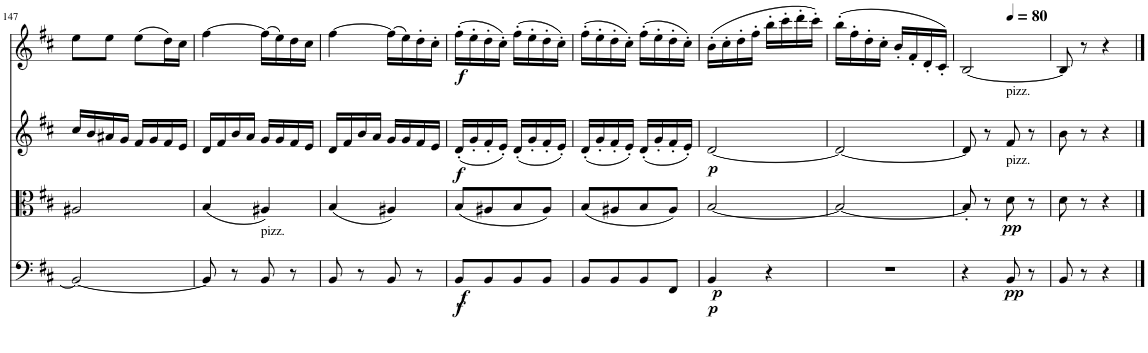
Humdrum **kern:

**kern	**dynam	**kern	**dynam	**kern	**dynam	**kern	**dynam
*part4	*part4	*part3	*part3	*part2	*part2	*part1	*part1
*staff4	*staff4	*staff3	*staff3	*staff2	*staff2	*staff1	*staff1
*I"Piano	*	*I"Piano	*	*I"Piano	*	*I"Piano	*
*I'Pno	*	*I'Pno	*	*I'Pno	*	*I'Pno	*
!!LO:PB:g=z
*clefF4	*	*clefC3	*	*clefG2	*	*clefG2	*
*k[f#c#]	*	*k[f#c#]	*	*k[f#c#]	*	*k[f#c#]	*
*M2/4	*	*M2/4	*	*M2/4	*	*M2/4	*
=147	=147	=147	=147	=147	=147	=147	=147
2BB/_	.	2A#X/	.	16cc#/LL	.	8ee\L	.
.	.	.	.	16b/	.	.	.
.	.	.	.	16a#X/	.	8ee\J	.
.	.	.	.	16g/JJ	.	.	.
.	.	.	.	16f#/LL	.	(8ee\L	.
.	.	.	.	16g/	.	.	.
.	.	.	.	16f#/	.	16dd\L)	.
.	.	.	.	16e/JJ	.	16cc#\JJ	.
=148	=148	=148	=148	=148	=148	=148	=148
8BB/]	.	(4B/	.	16d/LL	.	[4ff#\	.
.	.	.	.	16f#/	.	.	.
8r	.	.	.	16b/	.	.	.
.	.	.	.	16a/JJ	.	.	.
!LO:TX:a:t=pizz.	!	!	!	!	!	!	!
8BB/	.	4A#X/)	.	16g/LL	.	(16ff#\LL]	.
.	.	.	.	16g/	.	16ee\)	.
8r	.	.	.	16f#/	.	16dd\	.
.	.	.	.	16e/JJ	.	16cc#\JJ	.
=149	=149	=149	=149	=149	=149	=149	=149
8BB/	.	(4B/	.	16d/LL	.	[4ff#\	.
.	.	.	.	16f#/	.	.	.
8r	.	.	.	16b/	.	.	.
.	.	.	.	16a/JJ	.	.	.
8BB/	.	4A#X/)	.	16g/LL	.	(16ff#\LL]	.
.	.	.	.	16g/	.	16ee\)	.
8r	.	.	.	16f#/	.	16dd'\	.
.	.	.	.	16e/JJ	.	16cc#'\JJ	.
=150	=150	=150	=150	=150	=150	=150	=150
!	!LO:DY:b	!	!	!	!	!	!
!	!LO:DY:n=1:b	!	!	!	!LO:DY:b	!	!LO:DY:b
8BB/L	f f	(8B/L	.	(16d'/LL	f	(16ff#'\LL	f
.	.	.	.	16g'/	.	16ee'\	.
8BB/	.	8A#X/	.	16f#'/	.	16dd'\	.
.	.	.	.	16e'/JJ)	.	16cc#'\JJ)	.
8BB/	.	8B/	.	(16d'/LL	.	(16ff#'\LL	.
.	.	.	.	16g'/	.	16ee'\	.
8BB/J	.	8A#/J)	.	16f#'/	.	16dd'\	.
.	.	.	.	16e'/JJ)	.	16cc#'\JJ)	.
=151	=151	=151	=151	=151	=151	=151	=151
8BB/L	.	(8B/L	.	(16d'/LL	.	(16ff#'\LL	.
.	.	.	.	16g'/	.	16ee'\	.
8BB/	.	8A#X/	.	16f#'/	.	16dd'\	.
.	.	.	.	16e'/JJ)	.	16cc#'\JJ)	.
8BB/	.	8B/	.	(16d'/LL	.	(16ff#'\LL	.
.	.	.	.	16g'/	.	16ee'\	.
8FF#/J	.	8A#/J)	.	16f#'/	.	16dd'\	.
.	.	.	.	16e'/JJ)	.	16cc#'\JJ)	.
=152	=152	=152	=152	=152	=152	=152	=152
!	!LO:DY:b	!	!	!	!	!	!
!	!LO:DY:n=1:b	!	!	!	!LO:DY:b	!	!
4BB/	p p	[2B/	.	[2d/	p	(16b'\LL	.
.	.	.	.	.	.	16cc#'\	.
.	.	.	.	.	.	16dd'\	.
.	.	.	.	.	.	16ff#'\JJ	.
4r	.	.	.	.	.	16bb'\LL	.
.	.	.	.	.	.	16ccc#'\	.
.	.	.	.	.	.	16ddd'\	.
.	.	.	.	.	.	16ccc#'\JJ)	.
=153	=153	=153	=153	=153	=153	=153	=153
2r	.	2B/_	.	2d/_	.	(16bb'\LL	.
.	.	.	.	.	.	16ff#'\	.
.	.	.	.	.	.	16dd'\	.
.	.	.	.	.	.	16cc#'\JJ	.
.	.	.	.	.	.	16b'/LL	.
.	.	.	.	.	.	16f#'/	.
.	.	.	.	.	.	16d'/	.
.	.	.	.	.	.	16c#'/JJ)	.
=154	=154	=154	=154	=154	=154	=154	=154
*	*	*	*	*	*	*^	*
4r	.	8B'/]	.	8d/]	.	[2B/	4ryy	.
.	.	8r	.	8r	.	.	.	.
*	*	*	*	*	*	*MM80	*	*
!	!	!	!	!LO:TX:a:t=pizz.	!	!	!	!
!	!	!LO:TX:a:t=pizz.	!	!	!	!	!	!
!	!LO:DY:b	!	!LO:DY:b	!	!	!	!	!
8BB/	pp	8d\	pp	8f#/	.	.	4ryy	.
8r	.	8r	.	8r	.	.	.	.
*	*	*	*	*	*	*v	*v	*
=155	=155	=155	=155	=155	=155	=155	=155
8BB/	.	8d\	.	8b\	.	8B/]	.
8r	.	8r	.	8r	.	8r	.
4r	.	4r	.	4r	.	4r	.
==	==	==	==	==	==	==	==
*-	*-	*-	*-	*-	*-	*-	*-
